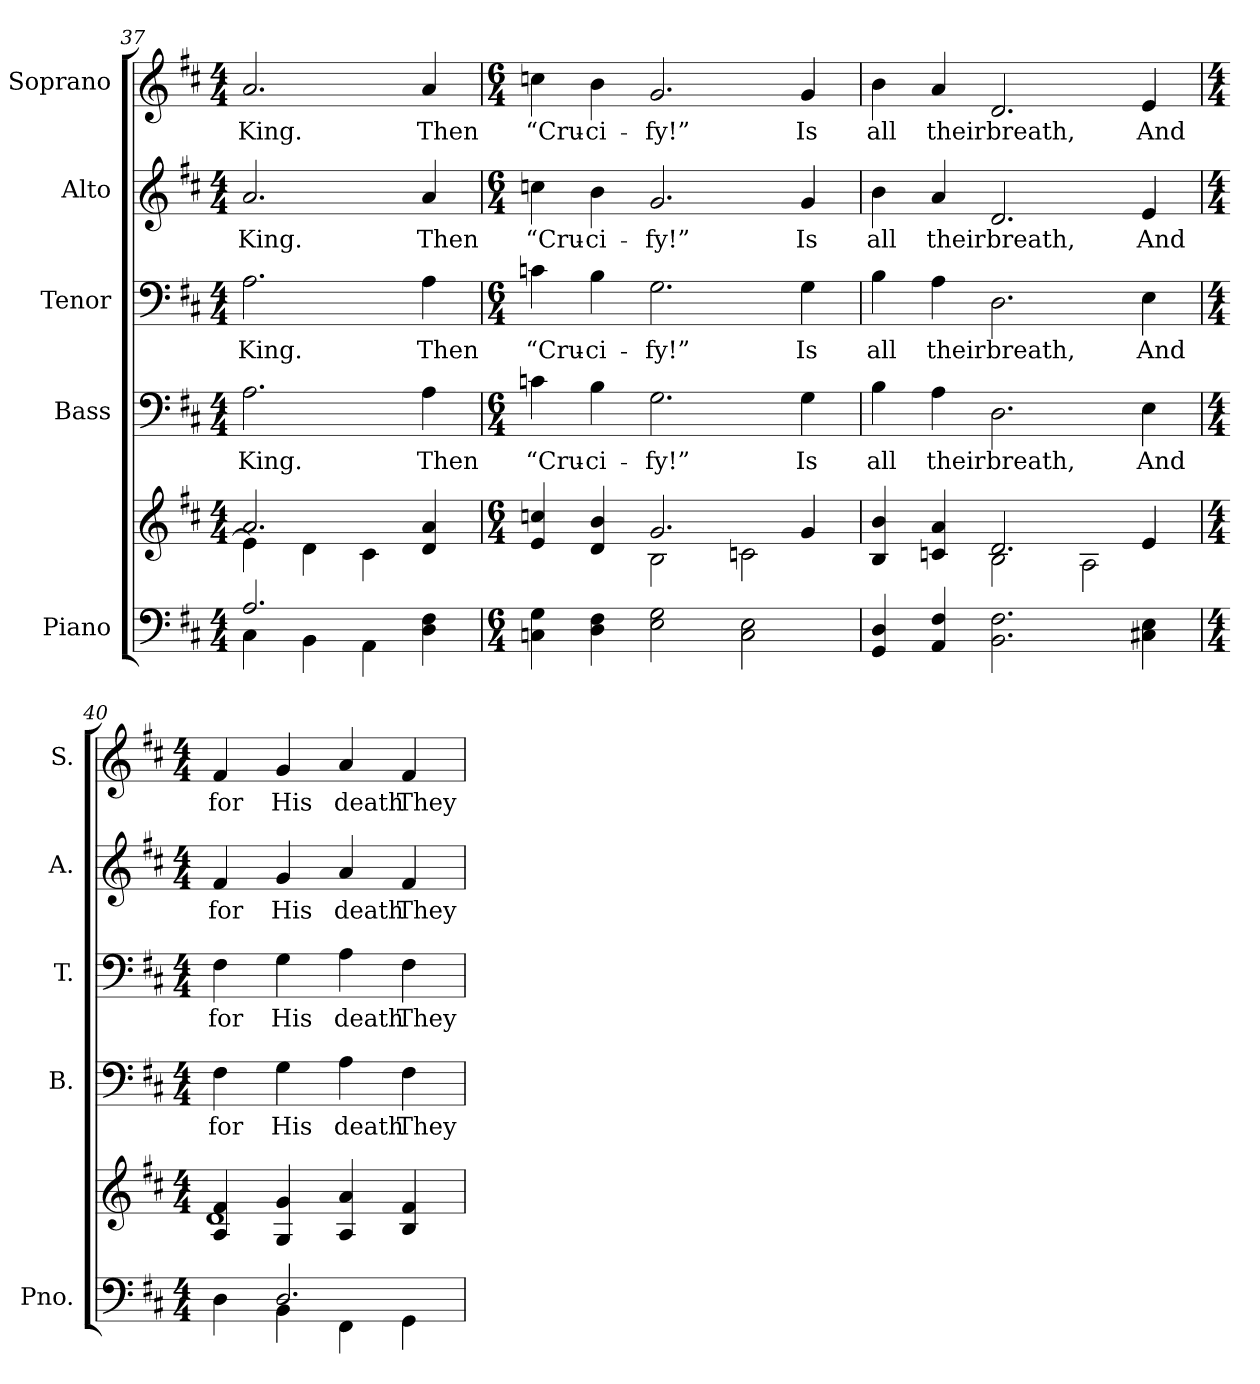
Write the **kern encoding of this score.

**kern	**kern	**kern	**text	**kern	**text	**kern	**text	**kern	**text
*part5	*part5	*part4	*part4	*part3	*part3	*part2	*part2	*part1	*part1
*staff6	*staff5	*staff4	*staff4	*staff3	*staff3	*staff2	*staff2	*staff1	*staff1
*I"Piano	*	*I"Bass	*	*I"Tenor	*	*I"Alto	*	*I"Soprano	*
*I'Pno.	*	*I'B.	*	*I'T.	*	*I'A.	*	*I'S.	*
!!LO:PB:g=z
*clefF4	*clefG2	*clefF4	*	*clefF4	*	*clefG2	*	*clefG2	*
*k[f#c#]	*k[f#c#]	*k[f#c#]	*	*k[f#c#]	*	*k[f#c#]	*	*k[f#c#]	*
*D:	*D:	*D:	*	*D:	*	*D:	*	*D:	*
*M4/4	*M4/4	*M4/4	*	*M4/4	*	*M4/4	*	*M4/4	*
=37	=37	=37	=37	=37	=37	=37	=37	=37	=37
*^	*^	*	*	*	*	*	*	*	*
!	!	!	!	!	!LO:LY:b:color=#000000	!	!	!	!	!	!
!	!	!	!	!	!	!	!LO:LY:b:color=#000000	!	!	!	!
!	!	!	!	!	!	!	!	!	!LO:LY:b:color=#000000	!	!
!	!	!	!	!	!	!	!	!	!	!	!LO:LY:b:color=#000000
2.Ai/	4C#i\	2.ai/	4ei\]	2.Ai\	King.	2.Ai\	King.	2.ai/	King.	2.ai/	King.
.	4BBi\	.	4di\	.	.	.	.	.	.	.	.
.	4AAi\	.	4c#i\	.	.	.	.	.	.	.	.
!	!	!	!	!	!LO:LY:b:color=#000000	!	!	!	!	!	!
!	!	!	!	!	!	!	!LO:LY:b:color=#000000	!	!	!	!
!	!	!	!	!	!	!	!	!	!LO:LY:b:color=#000000	!	!
!	!	!	!	!	!	!	!	!	!	!	!LO:LY:b:color=#000000
4Di\ 4F#i	4ryy	4di/ 4ai	4ryy	4Ai\	Then	4Ai\	Then	4ai/	Then	4ai/	Then
*v	*v	*	*	*	*	*	*	*	*	*	*
=38	=38	=38	=38	=38	=38	=38	=38	=38	=38	=38
*M6/4	*M6/4	*	*M6/4	*	*M6/4	*	*M6/4	*	*M6/4	*
*^	*	*	*	*	*	*	*	*	*	*
!	!	!	!	!	!LO:LY:b:color=#000000	!	!	!	!	!	!
*v	*v	*	*	*	*	*	*	*	*	*	*
*^	*	*	*	*	*	*	*	*	*	*
!	!	!	!	!	!	!	!LO:LY:b:color=#000000	!	!	!	!
*v	*v	*	*	*	*	*	*	*	*	*	*
*^	*	*	*	*	*	*	*	*	*	*
!	!	!	!	!	!	!	!	!	!LO:LY:b:color=#000000	!	!
*v	*v	*	*	*	*	*	*	*	*	*	*
*^	*	*	*	*	*	*	*	*	*	*
!	!	!	!	!	!	!	!	!	!	!	!LO:LY:b:color=#000000
*v	*v	*	*	*	*	*	*	*	*	*	*
4Cni\ 4Gi	4ei/ 4ccni	2ryy	4cni\	“Cru-	4cni\	“Cru-	4ccni\	“Cru-	4ccni\	“Cru-
!	!	!	!	!LO:LY:b:color=#000000	!	!	!	!	!	!
!	!	!	!	!	!	!LO:LY:b:color=#000000	!	!	!	!
!	!	!	!	!	!	!	!	!LO:LY:b:color=#000000	!	!
!	!	!	!	!	!	!	!	!	!	!LO:LY:b:color=#000000
4Di\ 4F#i	4di/ 4bi	.	4Bi\	-ci-	4Bi\	-ci-	4bi\	-ci-	4bi\	-ci-
!	!	!	!	!LO:LY:b:color=#000000	!	!	!	!	!	!
!	!	!	!	!	!	!LO:LY:b:color=#000000	!	!	!	!
!	!	!	!	!	!	!	!	!LO:LY:b:color=#000000	!	!
!	!	!	!	!	!	!	!	!	!	!LO:LY:b:color=#000000
2Ei\ 2Gi	2.gi/	2Bi\	2.Gi\	-fy!”	2.Gi\	-fy!”	2.gi/	-fy!”	2.gi/	-fy!”
2Ci\ 2Ei	.	2cni\	.	.	.	.	.	.	.	.
!	!	!	!	!LO:LY:b:color=#000000	!	!	!	!	!	!
!	!	!	!	!	!	!LO:LY:b:color=#000000	!	!	!	!
!	!	!	!	!	!	!	!	!LO:LY:b:color=#000000	!	!
!	!	!	!	!	!	!	!	!	!	!LO:LY:b:color=#000000
.	4gi/	.	4Gi\	Is	4Gi\	Is	4gi/	Is	4gi/	Is
=39	=39	=39	=39	=39	=39	=39	=39	=39	=39	=39
!	!	!	!	!LO:LY:b:color=#000000	!	!	!	!	!	!
!	!	!	!	!	!	!LO:LY:b:color=#000000	!	!	!	!
!	!	!	!	!	!	!	!	!LO:LY:b:color=#000000	!	!
!	!	!	!	!	!	!	!	!	!	!LO:LY:b:color=#000000
4GGi/ 4Di	4Bi/ 4bi	2ryy	4Bi\	all	4Bi\	all	4bi\	all	4bi\	all
!	!	!	!	!LO:LY:b:color=#000000	!	!	!	!	!	!
!	!	!	!	!	!	!LO:LY:b:color=#000000	!	!	!	!
!	!	!	!	!	!	!	!	!LO:LY:b:color=#000000	!	!
!	!	!	!	!	!	!	!	!	!	!LO:LY:b:color=#000000
4AAi/ 4F#i	4cni/ 4ai	.	4Ai\	their	4Ai\	their	4ai/	their	4ai/	their
!	!	!	!	!LO:LY:b:color=#000000	!	!	!	!	!	!
!	!	!	!	!	!	!LO:LY:b:color=#000000	!	!	!	!
!	!	!	!	!	!	!	!	!LO:LY:b:color=#000000	!	!
!	!	!	!	!	!	!	!	!	!	!LO:LY:b:color=#000000
2.BBi\ 2.F#i	2.di/	2Bi\	2.Di\	breath,	2.Di\	breath,	2.di/	breath,	2.di/	breath,
.	.	2Ai\	.	.	.	.	.	.	.	.
!	!	!	!	!LO:LY:b:color=#000000	!	!	!	!	!	!
!	!	!	!	!	!	!LO:LY:b:color=#000000	!	!	!	!
!	!	!	!	!	!	!	!	!LO:LY:b:color=#000000	!	!
!	!	!	!	!	!	!	!	!	!	!LO:LY:b:color=#000000
4C#Xi\ 4Ei	4ei/	.	4Ei\	And	4Ei\	And	4ei/	And	4ei/	And
!!LO:PB:g=z
=40	=40	=40	=40	=40	=40	=40	=40	=40	=40	=40
*M4/4	*M4/4	*	*M4/4	*	*M4/4	*	*M4/4	*	*M4/4	*
*^	*	*	*	*	*	*	*	*	*	*
!	!	!	!	!	!LO:LY:b:color=#000000	!	!	!	!	!	!
!	!	!	!	!	!	!	!LO:LY:b:color=#000000	!	!	!	!
!	!	!	!	!	!	!	!	!	!LO:LY:b:color=#000000	!	!
!	!	!	!	!	!	!	!	!	!	!	!LO:LY:b:color=#000000
4Di\	4ryy	4Ai/ 4f#i	1di	4F#i\	for	4F#i\	for	4f#i/	for	4f#i/	for
!	!	!	!	!	!LO:LY:b:color=#000000	!	!	!	!	!	!
!	!	!	!	!	!	!	!LO:LY:b:color=#000000	!	!	!	!
!	!	!	!	!	!	!	!	!	!LO:LY:b:color=#000000	!	!
!	!	!	!	!	!	!	!	!	!	!	!LO:LY:b:color=#000000
2.Di/	4BBi\	4Gi/ 4gi	.	4Gi\	His	4Gi\	His	4gi/	His	4gi/	His
!	!	!	!	!	!LO:LY:b:color=#000000	!	!	!	!	!	!
!	!	!	!	!	!	!	!LO:LY:b:color=#000000	!	!	!	!
!	!	!	!	!	!	!	!	!	!LO:LY:b:color=#000000	!	!
!	!	!	!	!	!	!	!	!	!	!	!LO:LY:b:color=#000000
.	4FF#i\	4Ai/ 4ai	.	4Ai\	death	4Ai\	death	4ai/	death	4ai/	death
!	!	!	!	!	!LO:LY:b:color=#000000	!	!	!	!	!	!
!	!	!	!	!	!	!	!LO:LY:b:color=#000000	!	!	!	!
!	!	!	!	!	!	!	!	!	!LO:LY:b:color=#000000	!	!
!	!	!	!	!	!	!	!	!	!	!	!LO:LY:b:color=#000000
.	4GGi\	4Bi/ 4f#i	.	4F#i\	They	4F#i\	They	4f#i/	They	4f#i/	They
*v	*v	*	*	*	*	*	*	*	*	*	*
*	*v	*v	*	*	*	*	*	*	*	*
=	=	=	=	=	=	=	=	=	=
*-	*-	*-	*-	*-	*-	*-	*-	*-	*-
